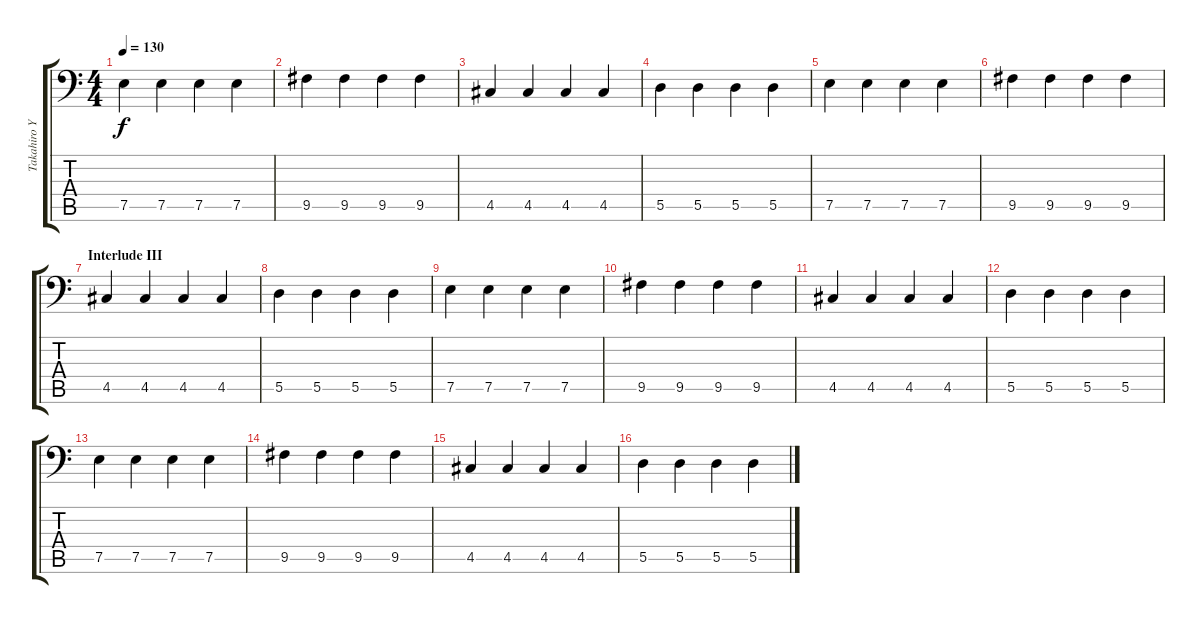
\track ("Takahiro Yamada (Bass)" "Takahiro Y") {instrument electricbasspick}
\staff {score tabs}
\tuning (E3 B2 G2 D2 A1 E1) {hide}
\ts (4 4)
\tempo 130
\clef f4
\ks c
7.5.4{dy f} 7.5.4 7.5.4 7.5.4 |
9.5.4 9.5.4 9.5.4 9.5.4 |
4.5.4 4.5.4 4.5.4 4.5.4 |
5.5.4 5.5.4 5.5.4 5.5.4 |
7.5.4 7.5.4 7.5.4 7.5.4 |
9.5.4 9.5.4 9.5.4 9.5.4 |
\section ("" "Interlude III")
4.5.4 4.5.4 4.5.4 4.5.4 |
5.5.4 5.5.4 5.5.4 5.5.4 |
7.5.4 7.5.4 7.5.4 7.5.4 |
9.5.4 9.5.4 9.5.4 9.5.4 |
4.5.4 4.5.4 4.5.4 4.5.4 |
5.5.4 5.5.4 5.5.4 5.5.4 |
7.5.4 7.5.4 7.5.4 7.5.4 |
9.5.4 9.5.4 9.5.4 9.5.4 |
4.5.4 4.5.4 4.5.4 4.5.4 |
5.5.4 5.5.4 5.5.4 5.5.4
